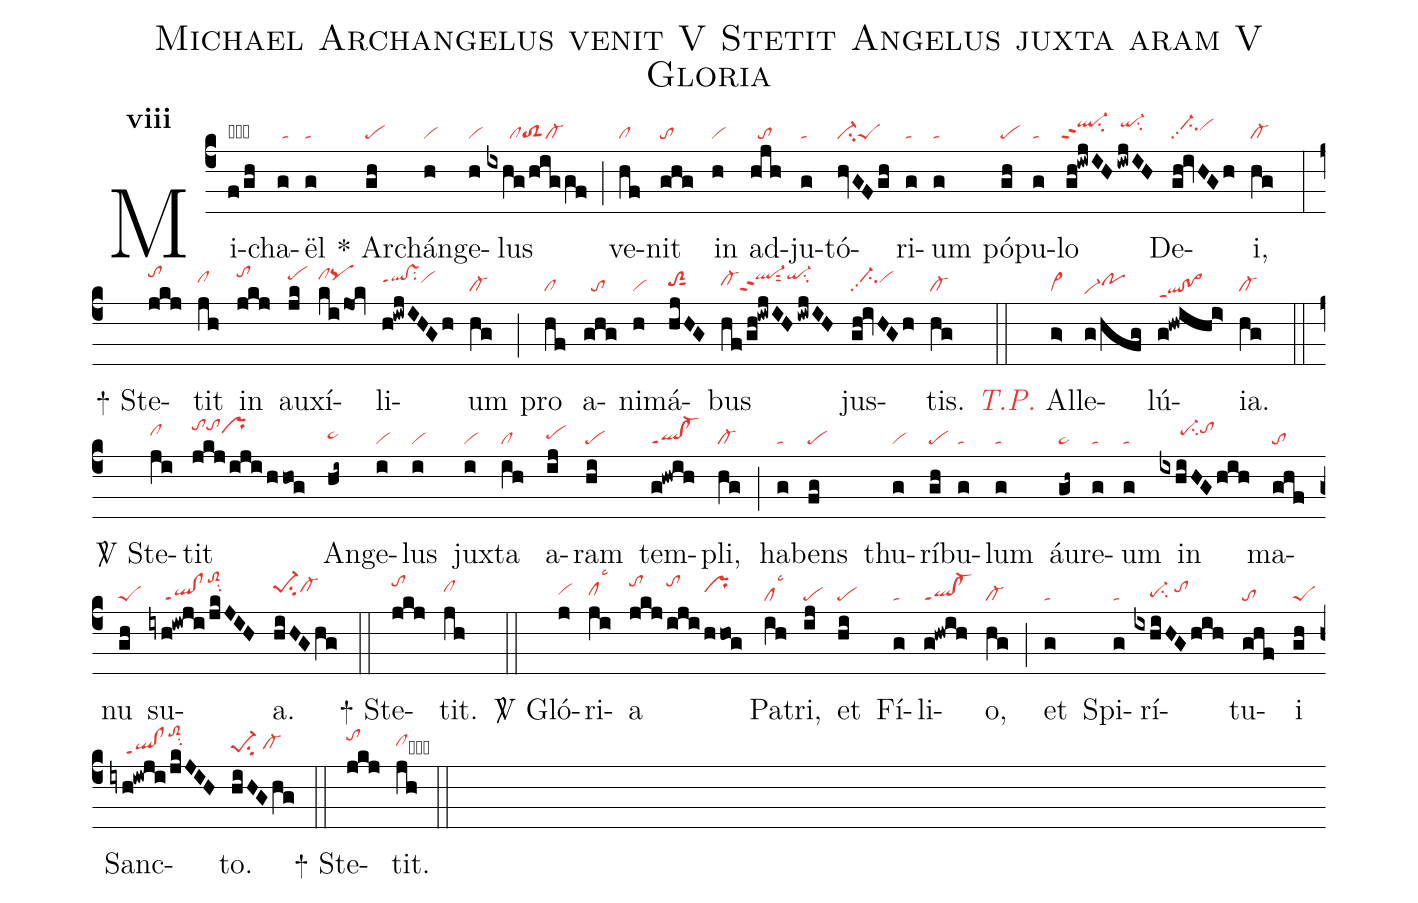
name:Michael Archangelus venit V Stetit Angelus juxta aram V Gloria;
office-part:re;
mode:8;
nabc-lines:1;
%%
initial-style: 1;
name: Michael Archangelus venit... alleluia;
mode: 8;
office-part: Responsorium;
annotation: Resp.;
annotation: viii;
nabc-lines: 1;
%%
(c4) Mi(f/gh|ob/ta-/pe)cha(g|/ta)ël(g|ta) <sp>*</sp> Ar(gh|pe)chán(h|vi)ge(h|vi)lus(ixhg/higgf|//////cltoS2cl-) (;) ve(hf|cl)nit(ghg|to) in(h|vi) ad(hjh|//to)ju(g|ta)tó(hvGFgh|ci-peS)ri(g|ta)um(g|ta) pó(gh|pe)pu(g|ta)lo(gh!iwjIH/iwjIH|`ql-hjsu2ppt2qi-hjsu2) De(gh!ivHGh|//ci-hipp2vihi)i,(hg|cl-) (:)
<sp>+</sp> Ste(jkj|tohk)tit(jh|clhi) in(jkj|tohk) au(jk|pehj)xí(ki/jok|clhjpqhj)li(h!iwjIHGh|qlhi!vshisu2ppt1vihi)um(hg|cl-) (;) pro(hf|cl) a(ghg|//to)ni(h|vi)má(hjHG|toS2hhsut1)bus(hf/gh!iwjIHiwjIH|cl-hhql-hjppt2sut2qi-hjsu2) jus(gh!ivHGh|//ci-hipp2vihi)tis.(hg|cl-) (::)
<i><c>T.P.</c></i> Al(g>|vi>)le(g/hfg|vi-hepohh)lú(g!hwihi>|qlhe!po>heppt1){ia}.(hg|cl-) (::)

<sp>V/</sp> Ste(ji|clhi)tit(jkj/iji/hhog|tohktohkprhj) An(hi~|pe~hh)ge(i|vi)lus(i|vi) jux(i|vi)ta(ih|cl) a(ij|pehh)ram(hi|pe) tem(g!hwih|ql!cl-ppt1)pli,(hg|cl-) (;) ha(g|ta)bens(fg|pe) thu(g|vi)rí(gh|pe)bu(g|ta)lum(g|ta) áu(gh~|pe~)re(g|ta)um(g|ta) in(ixhiHGhih|/////pe-hisu2tohj) ma(ghf|to)nu(gh|peS) su(iyh!iwji/jkJIH|////ql!clppt1toS2hlsu2)a.(hiHGhg|pe-1hisu2cl-hi) (::)

<sp>+</sp> Ste(jkj|tohk)tit.(jh|clhi) (::)

<sp>V/</sp> Gló(j|vihh)ri(ji|clhhlsc3)a(jkj|tohk|iji|tohk|hhog|prhi) Pa(ih|cllsc3)tri,(ij|pe) et(hi|pe) Fí(g|ta)li(g!hwih|ql!cl-ppt1)o,(hg|cl-) (;) et(g|ta) Spi(g|ta)rí(ixhiHG/hih|////pe-hgsu2/tohi)tu(ghf|to)i(gh|peS) Sanc(iyh!iwji/jkJIH|////ql!clppt1toS2hlsu2)to.(hiHGhg|pe-1hgsu2/cl-hh) (::)

<sp>+</sp> Ste(jkj|tohk)tit.(jh|clhicbhh) (::)
